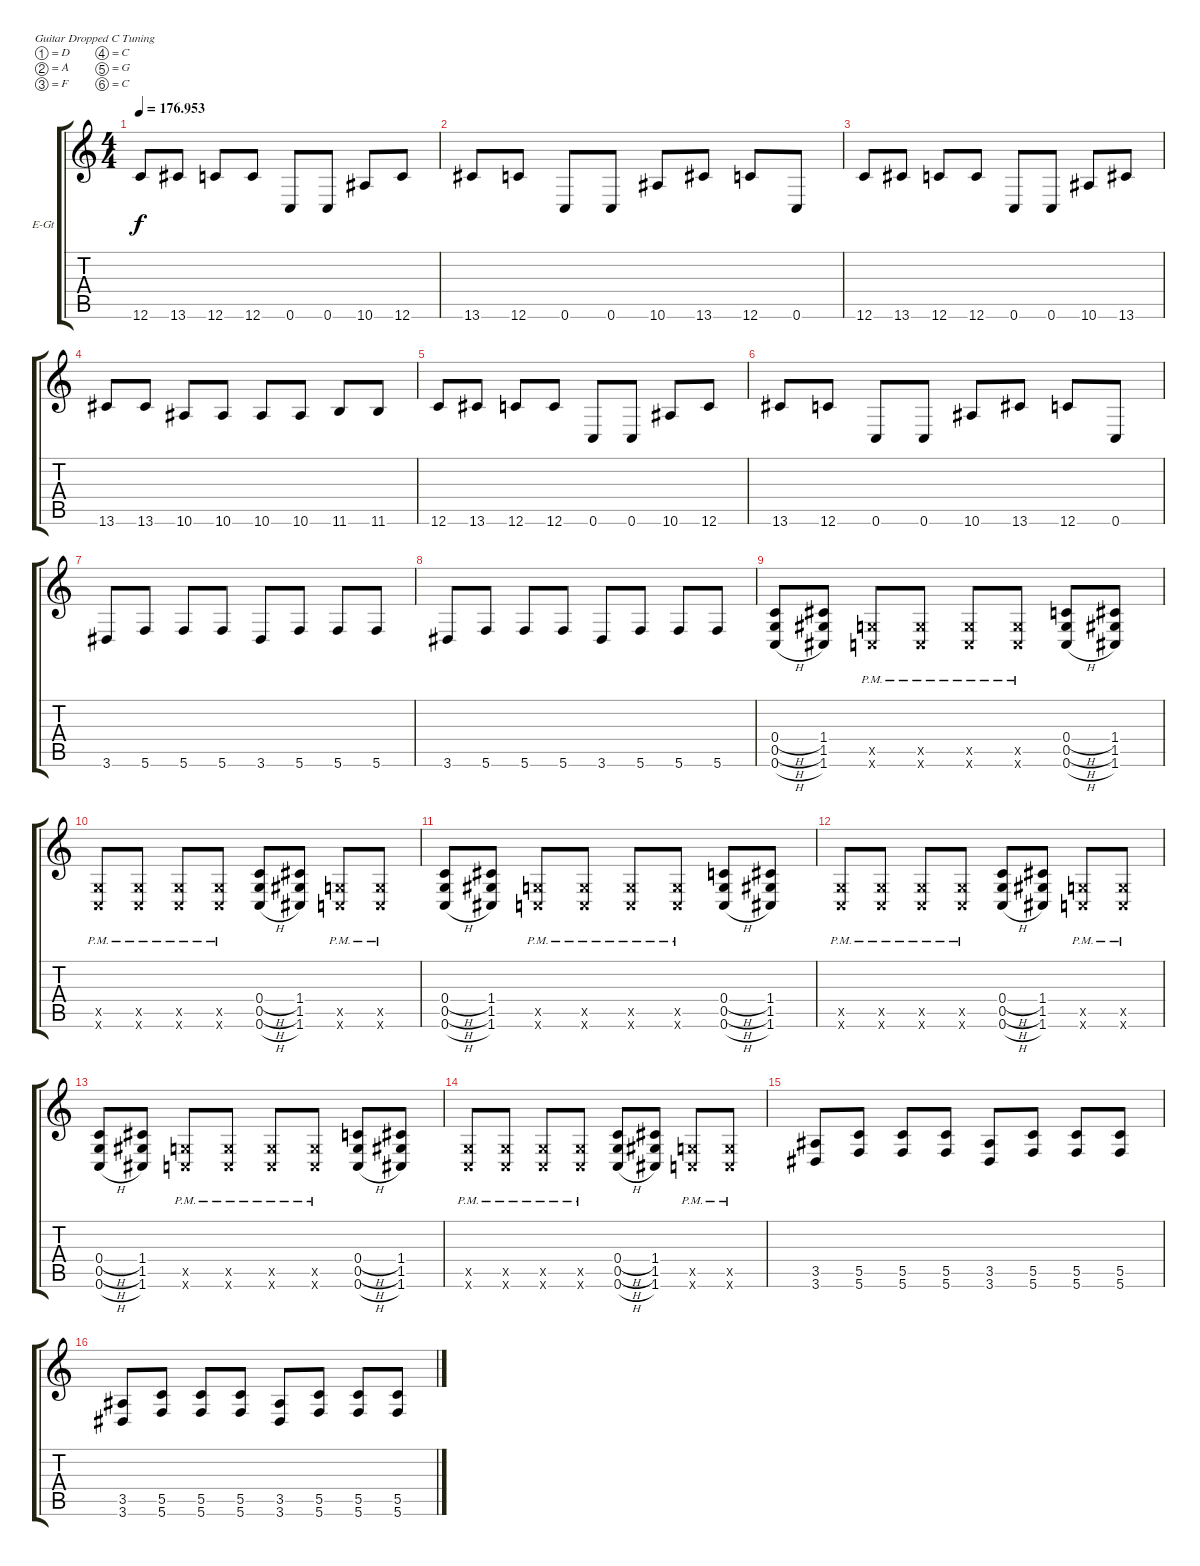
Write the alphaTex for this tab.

\defaultSystemsLayout 4
\bracketExtendMode groupsimilarinstruments
\firstSystemTrackNameOrientation horizontal
\otherSystemsTrackNameOrientation horizontal
\track ("Richard" "E-Gt") {instrument distortionguitar}
\staff {score tabs}
\tuning (D4 A3 F3 C3 G2 C2)
\ts (4 4)
\tempo
176.953
\accidentals auto
\clef g2
\ottava regular
\simile none
\ks c
12.6.8{dy f} 13.6.8 12.6.8 12.6.8 0.6.8 0.6.8 10.6.8 12.6.8 |
13.6.8 12.6.8 0.6.8 0.6.8 10.6.8 13.6.8 12.6.8 0.6.8 |
12.6.8 13.6.8 12.6.8 12.6.8 0.6.8 0.6.8 10.6.8 13.6.8 |
13.6.8 13.6.8 10.6.8 10.6.8 10.6.8 10.6.8 11.6.8 11.6.8 |
12.6.8 13.6.8 12.6.8 12.6.8 0.6.8 0.6.8 10.6.8 12.6.8 |
13.6.8 12.6.8 0.6.8 0.6.8 10.6.8 13.6.8 12.6.8 0.6.8 |
3.6.8 5.6.8 5.6.8 5.6.8 3.6.8 5.6.8 5.6.8 5.6.8 |
3.6.8 5.6.8 5.6.8 5.6.8 3.6.8 5.6.8 5.6.8 5.6.8 |
(0.4{h} 0.5{h} 0.6{h}).8 (1.4 1.5 1.6).8 (0.5{pm x} 0.6{pm x}).8 (0.5{pm x} 0.6{pm x}).8 (0.5{pm x} 0.6{pm x}).8 (0.5{pm x} 0.6{pm x}).8 (0.4{h} 0.5{h} 0.6{h}).8 (1.4 1.5 1.6).8 |
(0.5{pm x} 0.6{pm x}).8 (0.5{pm x} 0.6{pm x}).8 (0.5{pm x} 0.6{pm x}).8 (0.5{pm x} 0.6{pm x}).8 (0.4{h} 0.5{h} 0.6{h}).8 (1.4 1.5 1.6).8 (0.5{pm x} 0.6{pm x}).8 (0.5{pm x} 0.6{pm x}).8 |
(0.4{h} 0.5{h} 0.6{h}).8 (1.4 1.5 1.6).8 (0.5{pm x} 0.6{pm x}).8 (0.5{pm x} 0.6{pm x}).8 (0.5{pm x} 0.6{pm x}).8 (0.5{pm x} 0.6{pm x}).8 (0.4{h} 0.5{h} 0.6{h}).8 (1.4 1.5 1.6).8 |
(0.5{pm x} 0.6{pm x}).8 (0.5{pm x} 0.6{pm x}).8 (0.5{pm x} 0.6{pm x}).8 (0.5{pm x} 0.6{pm x}).8 (0.4{h} 0.5{h} 0.6{h}).8 (1.4 1.5 1.6).8 (0.5{pm x} 0.6{pm x}).8 (0.5{pm x} 0.6{pm x}).8 |
(0.4{h} 0.5{h} 0.6{h}).8 (1.4 1.5 1.6).8 (0.5{pm x} 0.6{pm x}).8 (0.5{pm x} 0.6{pm x}).8 (0.5{pm x} 0.6{pm x}).8 (0.5{pm x} 0.6{pm x}).8 (0.4{h} 0.5{h} 0.6{h}).8 (1.4 1.5 1.6).8 |
(0.5{pm x} 0.6{pm x}).8 (0.5{pm x} 0.6{pm x}).8 (0.5{pm x} 0.6{pm x}).8 (0.5{pm x} 0.6{pm x}).8 (0.4{h} 0.5{h} 0.6{h}).8 (1.4 1.5 1.6).8 (0.5{pm x} 0.6{pm x}).8 (0.5{pm x} 0.6{pm x}).8 |
(3.5 3.6).8 (5.5 5.6).8 (5.5 5.6).8 (5.5 5.6).8 (3.5 3.6).8 (5.5 5.6).8 (5.5 5.6).8 (5.5 5.6).8 |
(3.5 3.6).8 (5.5 5.6).8 (5.5 5.6).8 (5.5 5.6).8 (3.5 3.6).8 (5.5 5.6).8 (5.5 5.6).8 (5.5 5.6).8
